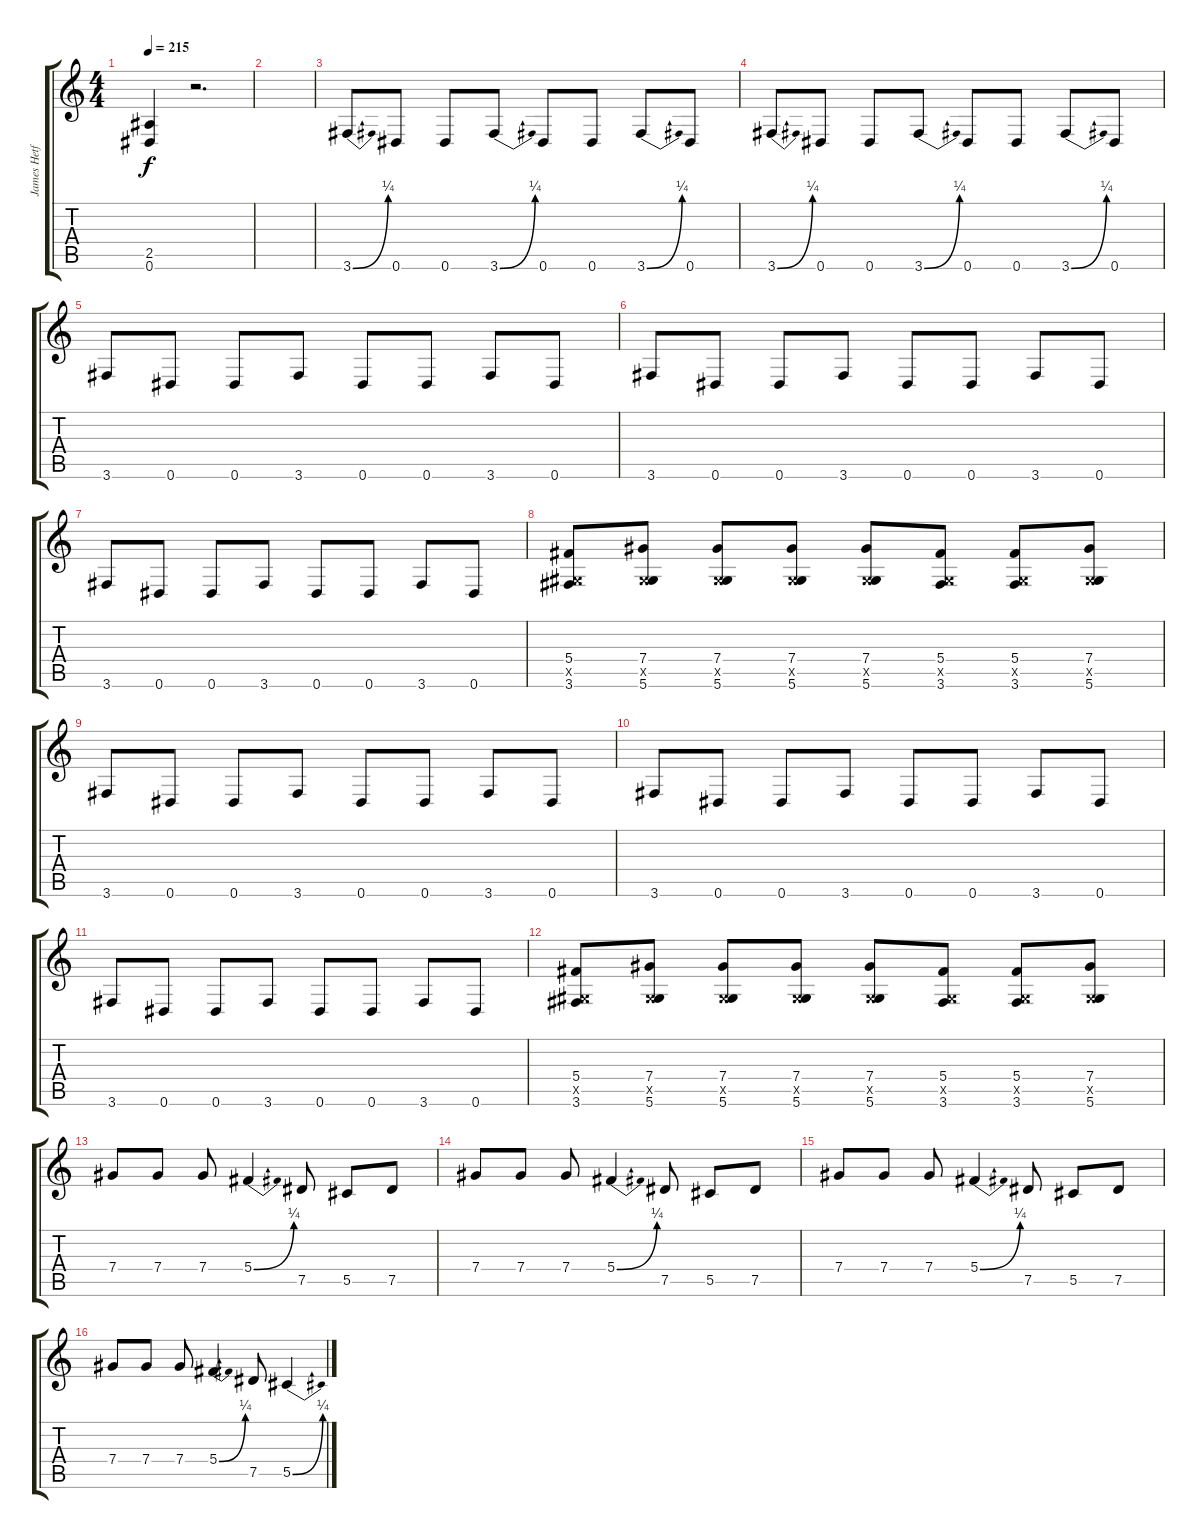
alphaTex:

\track ("James Hetfield" "James Hetf") {instrument overdrivenguitar}
\staff {score tabs}
\tuning (Eb4 Bb3 Gb3 Db3 Ab2 Eb2) {hide}
\ts (4 4)
\tempo 215
\clef g2
\ks c
(2.5 0.6).4{dy f} r.2{d} |
|
3.6{be (bend 0 0 60 1)}.8 0.6.8 0.6.8 3.6{be (bend 0 0 60 1)}.8 0.6.8 0.6.8 3.6{be (bend 0 0 60 1)}.8 0.6.8 |
3.6{be (bend 0 0 60 1)}.8 0.6.8 0.6.8 3.6{be (bend 0 0 60 1)}.8 0.6.8 0.6.8 3.6{be (bend 0 0 60 1)}.8 0.6.8 |
3.6.8 0.6.8 0.6.8 3.6.8 0.6.8 0.6.8 3.6.8 0.6.8 |
3.6.8 0.6.8 0.6.8 3.6.8 0.6.8 0.6.8 3.6.8 0.6.8 |
3.6.8 0.6.8 0.6.8 3.6.8 0.6.8 0.6.8 3.6.8 0.6.8 |
(5.4 0.5{x} 3.6).8 (7.4 0.5{x} 5.6).8 (7.4 0.5{x} 5.6).8 (7.4 0.5{x} 5.6).8 (7.4 0.5{x} 5.6).8 (5.4 0.5{x} 3.6).8 (5.4 0.5{x} 3.6).8 (7.4 0.5{x} 5.6).8 |
3.6.8 0.6.8 0.6.8 3.6.8 0.6.8 0.6.8 3.6.8 0.6.8 |
3.6.8 0.6.8 0.6.8 3.6.8 0.6.8 0.6.8 3.6.8 0.6.8 |
3.6.8 0.6.8 0.6.8 3.6.8 0.6.8 0.6.8 3.6.8 0.6.8 |
(5.4 0.5{x} 3.6).8 (7.4 0.5{x} 5.6).8 (7.4 0.5{x} 5.6).8 (7.4 0.5{x} 5.6).8 (7.4 0.5{x} 5.6).8 (5.4 0.5{x} 3.6).8 (5.4 0.5{x} 3.6).8 (7.4 0.5{x} 5.6).8 |
7.4.8 7.4.8 7.4.8 5.4{be (bend 0 0 60 1)}.4 7.5.8 5.5.8 7.5.8 |
7.4.8 7.4.8 7.4.8 5.4{be (bend 0 0 60 1)}.4 7.5.8 5.5.8 7.5.8 |
7.4.8 7.4.8 7.4.8 5.4{be (bend 0 0 60 1)}.4 7.5.8 5.5.8 7.5.8 |
7.4.8 7.4.8 7.4.8 5.4{be (bend 0 0 60 1)}.4 7.5.8 5.5{be (bend 0 0 60 1)}.4
